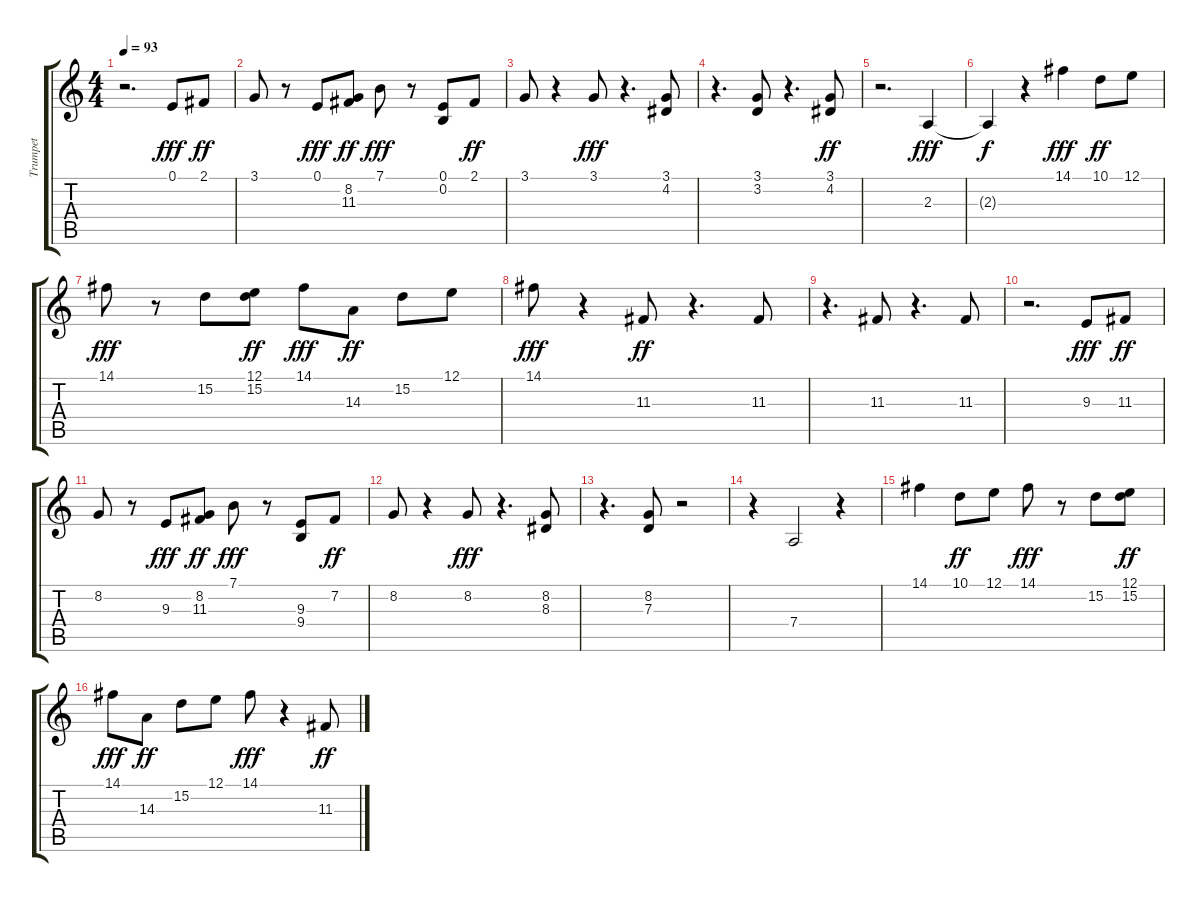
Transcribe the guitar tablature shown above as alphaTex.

\track ("Trumpet" "Trumpet") {instrument trumpet}
\staff {score tabs}
\tuning (E4 B3 G3 D3 A2 E2) {hide}
\ts (4 4)
\tempo 93
\clef g2
\ks c
r.2{d dy ff} 0.1.8{dy fff} 2.1.8{dy ff} |
3.1.8 r.8 0.1.8{dy fff} (8.2 11.3).8{dy ff} 7.1.8{dy fff} r.8 (0.1 0.2).8 2.1.8{dy ff} |
3.1.8 r.4 3.1.8{dy fff} r.4{d} (3.1 4.2).8 |
r.4{d} (3.1 3.2).8 r.4{d} (3.1 4.2).8{dy ff} |
r.2{d} 2.3.4{dy fff} |
2.3{t}.4{dy f} r.4 14.1.4{dy fff} 10.1.8{dy ff} 12.1.8 |
14.1.8{dy fff} r.8 15.2.8 (12.1 15.2).8{dy ff} 14.1.8{dy fff} 14.3.8{dy ff} 15.2.8 12.1.8 |
14.1.8{dy fff} r.4 11.3.8{dy ff} r.4{d} 11.3.8 |
r.4{d} 11.3.8 r.4{d} 11.3.8 |
r.2{d} 9.3.8{dy fff} 11.3.8{dy ff} |
8.2.8 r.8 9.3.8{dy fff} (8.2 11.3).8{dy ff} 7.1.8{dy fff} r.8 (9.3 9.4).8 7.2.8{dy ff} |
8.2.8 r.4 8.2.8{dy fff} r.4{d} (8.2 8.3).8 |
r.4{d} (8.2 7.3).8 r.2 |
r.4 7.4.2 r.4 |
14.1.4 10.1.8{dy ff} 12.1.8 14.1.8{dy fff} r.8 15.2.8 (12.1 15.2).8{dy ff} |
14.1.8{dy fff} 14.3.8{dy ff} 15.2.8 12.1.8 14.1.8{dy fff} r.4 11.3.8{dy ff}
